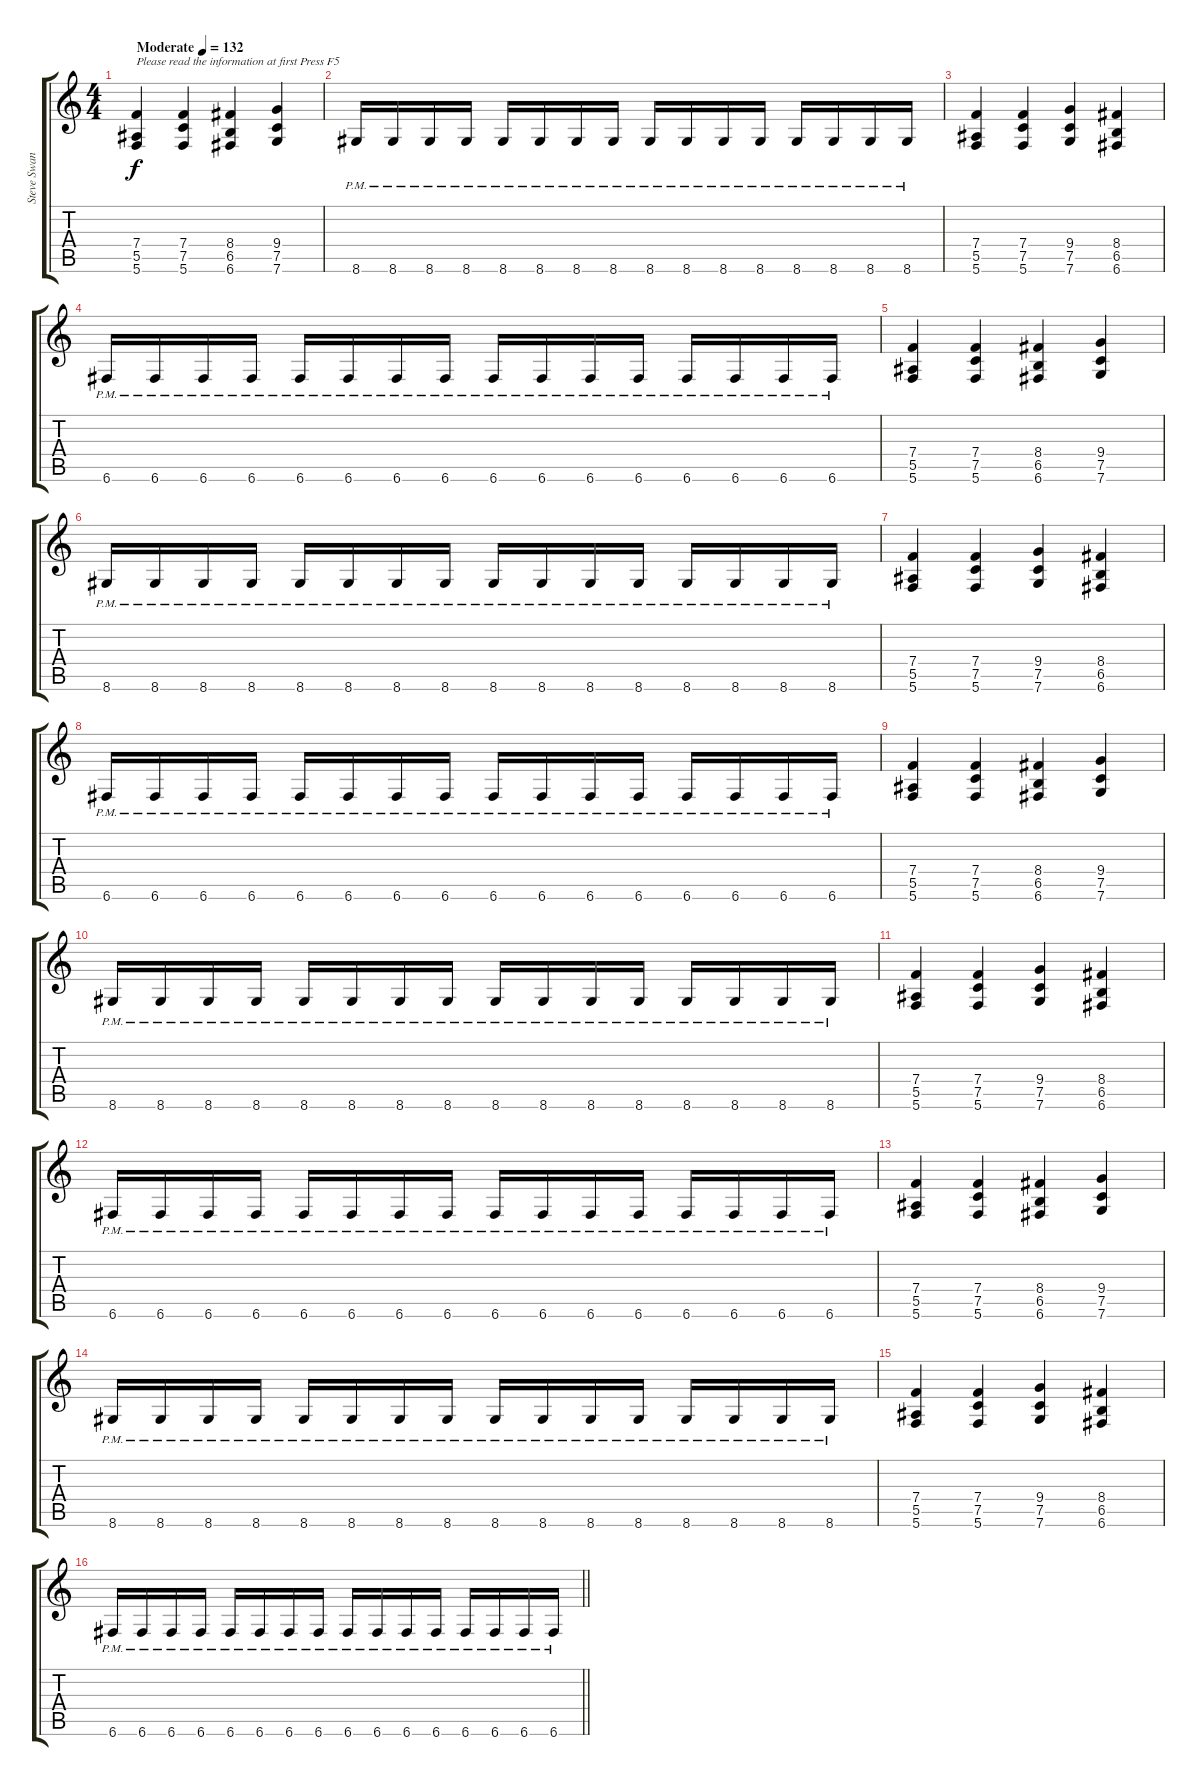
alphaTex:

\track ("Steve Swanson 2" "Steve Swan") {instrument distortionguitar}
\staff {score tabs}
\tuning (C4 G3 Eb3 Bb2 F2 C2) {hide}
\ts (4 4)
\tempo (132 "Moderate")
\clef g2
\ks c
(7.4 5.5 5.6).4{txt "Please read the information at first Press F5" dy f instrument distortionguitar} (7.4 7.5 5.6).4 (8.4 6.5 6.6).4 (9.4 7.5 7.6).4 |
8.6{pm}.16 8.6{pm}.16 8.6{pm}.16 8.6{pm}.16 8.6{pm}.16 8.6{pm}.16 8.6{pm}.16 8.6{pm}.16 8.6{pm}.16 8.6{pm}.16 8.6{pm}.16 8.6{pm}.16 8.6{pm}.16 8.6{pm}.16 8.6{pm}.16 8.6{pm}.16 |
(7.4 5.5 5.6).4 (7.4 7.5 5.6).4 (9.4 7.5 7.6).4 (8.4 6.5 6.6).4 |
6.6{pm}.16 6.6{pm}.16 6.6{pm}.16 6.6{pm}.16 6.6{pm}.16 6.6{pm}.16 6.6{pm}.16 6.6{pm}.16 6.6{pm}.16 6.6{pm}.16 6.6{pm}.16 6.6{pm}.16 6.6{pm}.16 6.6{pm}.16 6.6{pm}.16 6.6{pm}.16 |
(7.4 5.5 5.6).4 (7.4 7.5 5.6).4 (8.4 6.5 6.6).4 (9.4 7.5 7.6).4 |
8.6{pm}.16 8.6{pm}.16 8.6{pm}.16 8.6{pm}.16 8.6{pm}.16 8.6{pm}.16 8.6{pm}.16 8.6{pm}.16 8.6{pm}.16 8.6{pm}.16 8.6{pm}.16 8.6{pm}.16 8.6{pm}.16 8.6{pm}.16 8.6{pm}.16 8.6{pm}.16 |
(7.4 5.5 5.6).4 (7.4 7.5 5.6).4 (9.4 7.5 7.6).4 (8.4 6.5 6.6).4 |
6.6{pm}.16 6.6{pm}.16 6.6{pm}.16 6.6{pm}.16 6.6{pm}.16 6.6{pm}.16 6.6{pm}.16 6.6{pm}.16 6.6{pm}.16 6.6{pm}.16 6.6{pm}.16 6.6{pm}.16 6.6{pm}.16 6.6{pm}.16 6.6{pm}.16 6.6{pm}.16 |
(7.4 5.5 5.6).4 (7.4 7.5 5.6).4 (8.4 6.5 6.6).4 (9.4 7.5 7.6).4 |
8.6{pm}.16 8.6{pm}.16 8.6{pm}.16 8.6{pm}.16 8.6{pm}.16 8.6{pm}.16 8.6{pm}.16 8.6{pm}.16 8.6{pm}.16 8.6{pm}.16 8.6{pm}.16 8.6{pm}.16 8.6{pm}.16 8.6{pm}.16 8.6{pm}.16 8.6{pm}.16 |
(7.4 5.5 5.6).4 (7.4 7.5 5.6).4 (9.4 7.5 7.6).4 (8.4 6.5 6.6).4 |
6.6{pm}.16 6.6{pm}.16 6.6{pm}.16 6.6{pm}.16 6.6{pm}.16 6.6{pm}.16 6.6{pm}.16 6.6{pm}.16 6.6{pm}.16 6.6{pm}.16 6.6{pm}.16 6.6{pm}.16 6.6{pm}.16 6.6{pm}.16 6.6{pm}.16 6.6{pm}.16 |
(7.4 5.5 5.6).4 (7.4 7.5 5.6).4 (8.4 6.5 6.6).4 (9.4 7.5 7.6).4 |
8.6{pm}.16 8.6{pm}.16 8.6{pm}.16 8.6{pm}.16 8.6{pm}.16 8.6{pm}.16 8.6{pm}.16 8.6{pm}.16 8.6{pm}.16 8.6{pm}.16 8.6{pm}.16 8.6{pm}.16 8.6{pm}.16 8.6{pm}.16 8.6{pm}.16 8.6{pm}.16 |
(7.4 5.5 5.6).4 (7.4 7.5 5.6).4 (9.4 7.5 7.6).4 (8.4 6.5 6.6).4 |
\barLineRight lightlight
6.6{pm}.16 6.6{pm}.16 6.6{pm}.16 6.6{pm}.16 6.6{pm}.16 6.6{pm}.16 6.6{pm}.16 6.6{pm}.16 6.6{pm}.16 6.6{pm}.16 6.6{pm}.16 6.6{pm}.16 6.6{pm}.16 6.6{pm}.16 6.6{pm}.16 6.6{pm}.16
